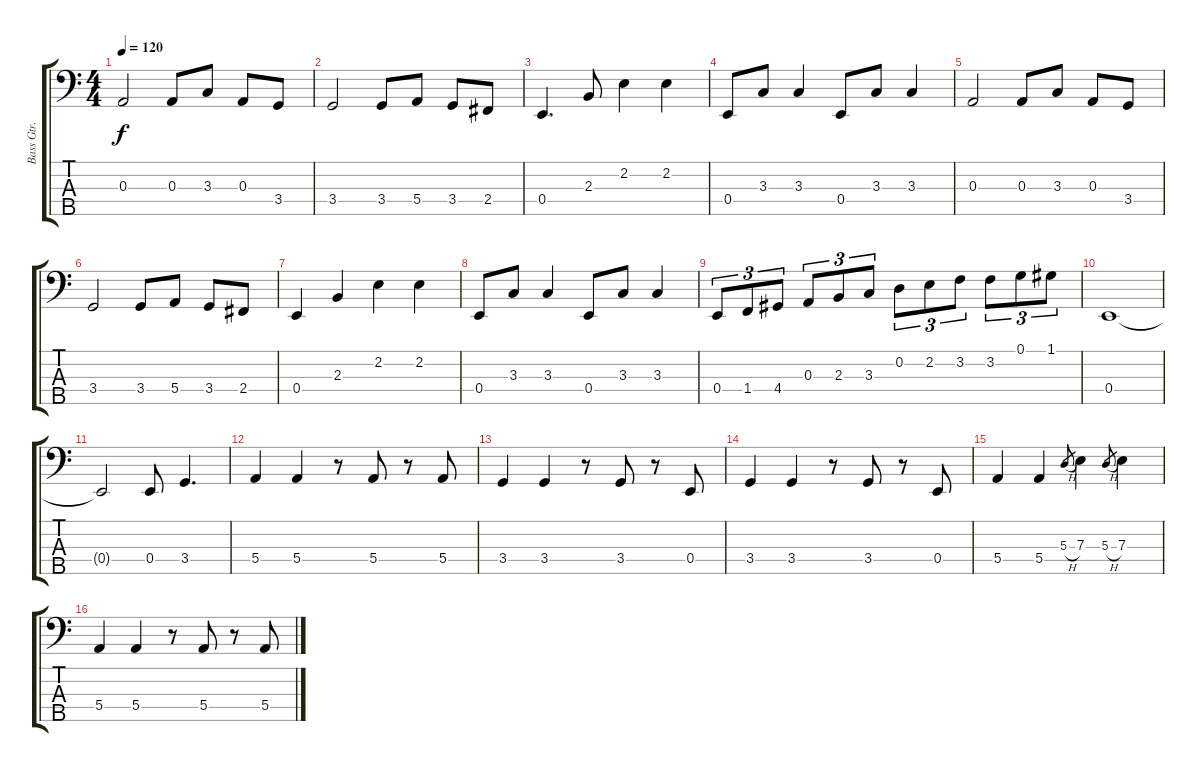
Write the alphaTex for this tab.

\track ("Bass Gtr." "Bass Gtr.") {instrument electricbassfinger}
\staff {score tabs}
\tuning (G2 D2 A1 E1 B0) {hide}
\ts (4 4)
\tempo 120
\clef f4
\ks c
0.3.2{dy f} 0.3.8 3.3.8 0.3.8 3.4.8 |
3.4.2 3.4.8 5.4.8 3.4.8 2.4.8 |
0.4.4{d} 2.3.8 2.2.4 2.2.4 |
0.4.8 3.3.8 3.3.4 0.4.8 3.3.8 3.3.4 |
0.3.2 0.3.8 3.3.8 0.3.8 3.4.8 |
3.4.2 3.4.8 5.4.8 3.4.8 2.4.8 |
0.4.4 2.3.4 2.2.4 2.2.4 |
0.4.8 3.3.8 3.3.4 0.4.8 3.3.8 3.3.4 |
0.4.8{tu (3 2)} 1.4.8{tu (3 2)} 4.4.8{tu (3 2)} 0.3.8{tu (3 2)} 2.3.8{tu (3 2)} 3.3.8{tu (3 2)} 0.2.8{tu (3 2)} 2.2.8{tu (3 2)} 3.2.8{tu (3 2)} 3.2.8{tu (3 2)} 0.1.8{tu (3 2)} 1.1.8{tu (3 2)} |
0.4.1 |
0.4{t}.2 0.4.8 3.4.4{d} |
5.4.4 5.4.4 r.8 5.4.8 r.8 5.4.8 |
3.4.4 3.4.4 r.8 3.4.8 r.8 0.4.8 |
3.4.4 3.4.4 r.8 3.4.8 r.8 0.4.8 |
5.4.4 5.4.4 5.3{h}.8{gr} 7.3.4 5.3{h}.8{gr} 7.3.4 |
5.4.4 5.4.4 r.8 5.4.8 r.8 5.4.8
